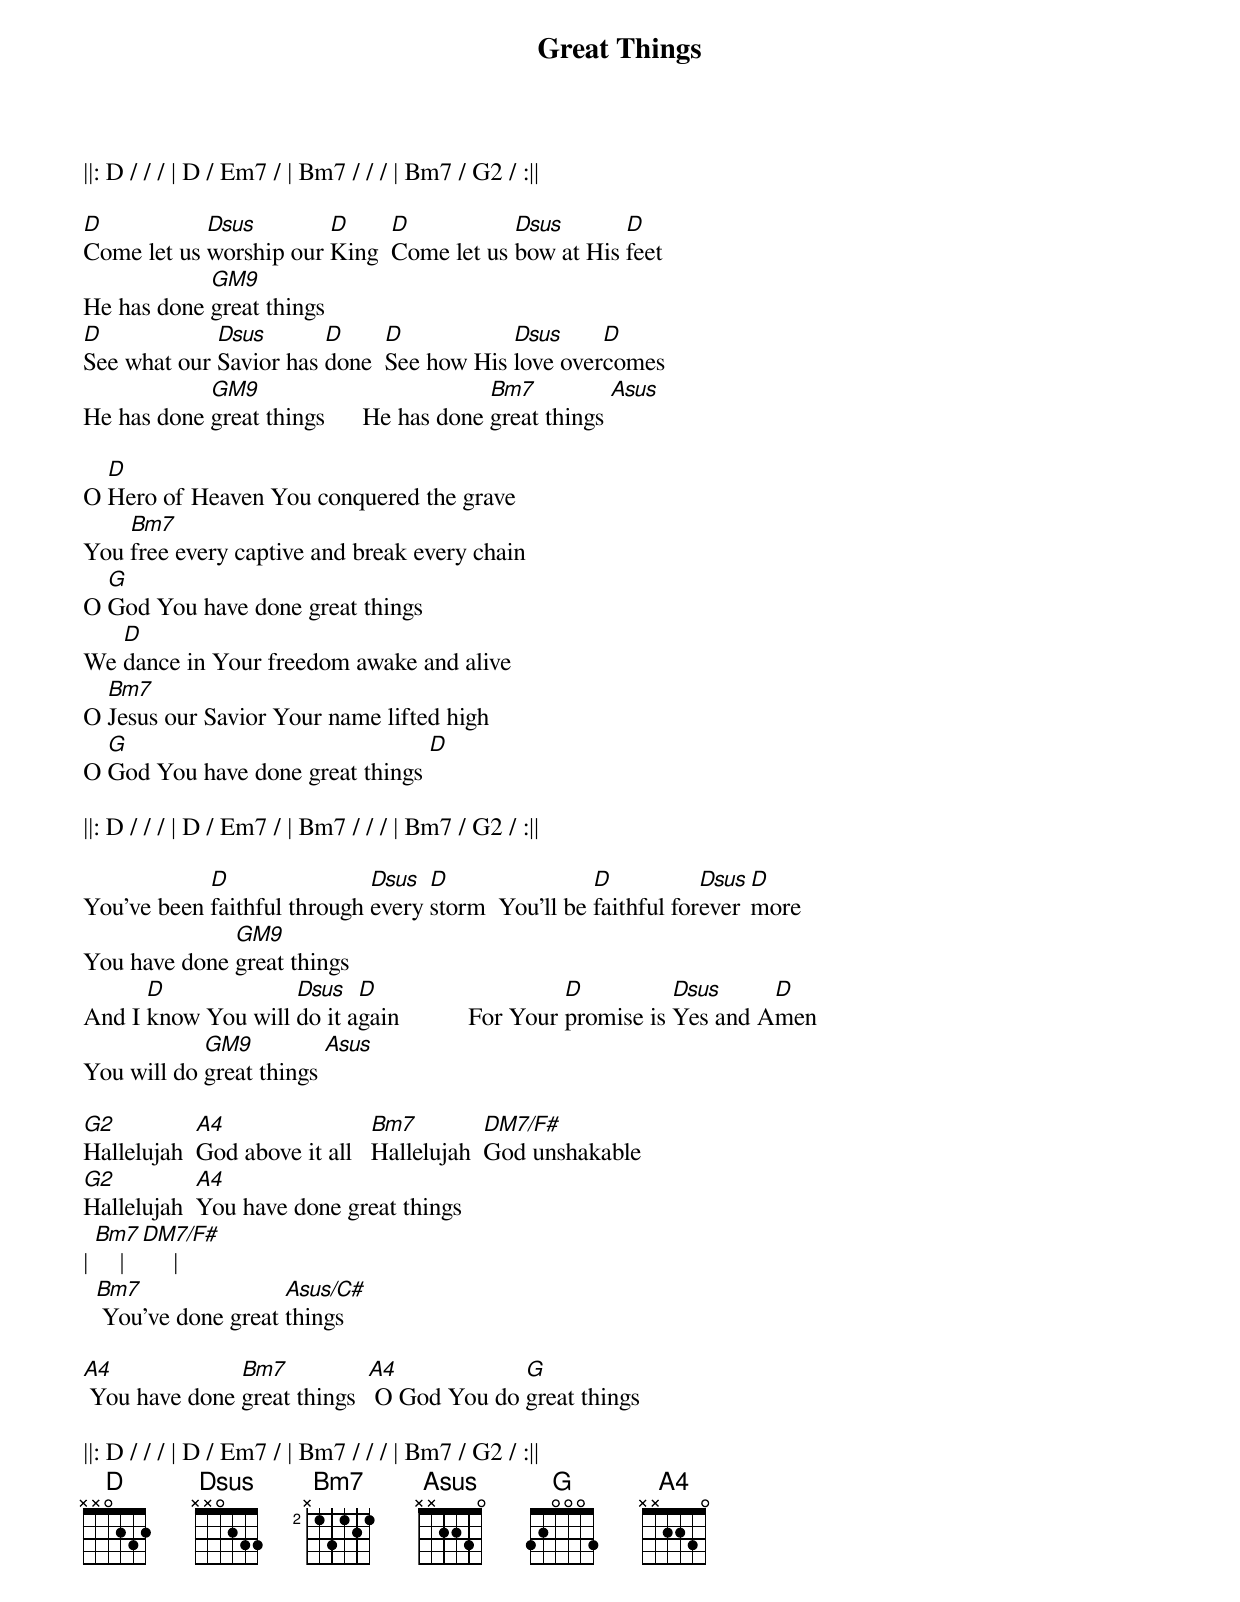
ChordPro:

{title: Great Things}
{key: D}
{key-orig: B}
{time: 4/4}
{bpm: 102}
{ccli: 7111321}
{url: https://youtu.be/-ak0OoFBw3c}
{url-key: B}
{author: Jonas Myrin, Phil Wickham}
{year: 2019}
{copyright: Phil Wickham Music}

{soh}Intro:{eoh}
||: D / / / | D / Em7 / | Bm7 / / / | Bm7 / G2 / :||

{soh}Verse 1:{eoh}
[D]Come let us [Dsus]worship our [D]King  [D]Come let us [Dsus]bow at His [D]feet
He has done [GM9]great things
[D]See what our [Dsus]Savior has [D]done  [D]See how His [Dsus]love over[D]comes
He has done [GM9]great things      He has done [Bm7]great things [Asus]

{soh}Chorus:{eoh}
O [D]Hero of Heaven You conquered the grave
You [Bm7]free every captive and break every chain
O [G]God You have done great things
We [D]dance in Your freedom awake and alive
O [Bm7]Jesus our Savior Your name lifted high
O [G]God You have done great things [D]

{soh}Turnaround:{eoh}
||: D / / / | D / Em7 / | Bm7 / / / | Bm7 / G2 / :||

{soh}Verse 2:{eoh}
You've been [D]faithful through [Dsus]every [D]storm  You'll be [D]faithful for[Dsus]ever[D]more
You have done [GM9]great things
And I [D]know You will [Dsus]do it a[D]gain           For Your [D]promise is [Dsus]Yes and A[D]men
You will do [GM9]great things [Asus]

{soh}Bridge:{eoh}
[G2]Hallelujah  [A4]God above it all   [Bm7]Hallelujah  [DM7/F#]God unshakable
[G2]Hallelujah  [A4]You have done great things
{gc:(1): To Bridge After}
| [Bm7]    | [DM7/F#]     |
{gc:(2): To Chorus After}
  [Bm7] You've done great [Asus/C#]things

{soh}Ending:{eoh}
[A4] You have done [Bm7]great things  [A4] O God You do [G]great things

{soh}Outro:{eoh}
||: D / / / | D / Em7 / | Bm7 / / / | Bm7 / G2 / :||
